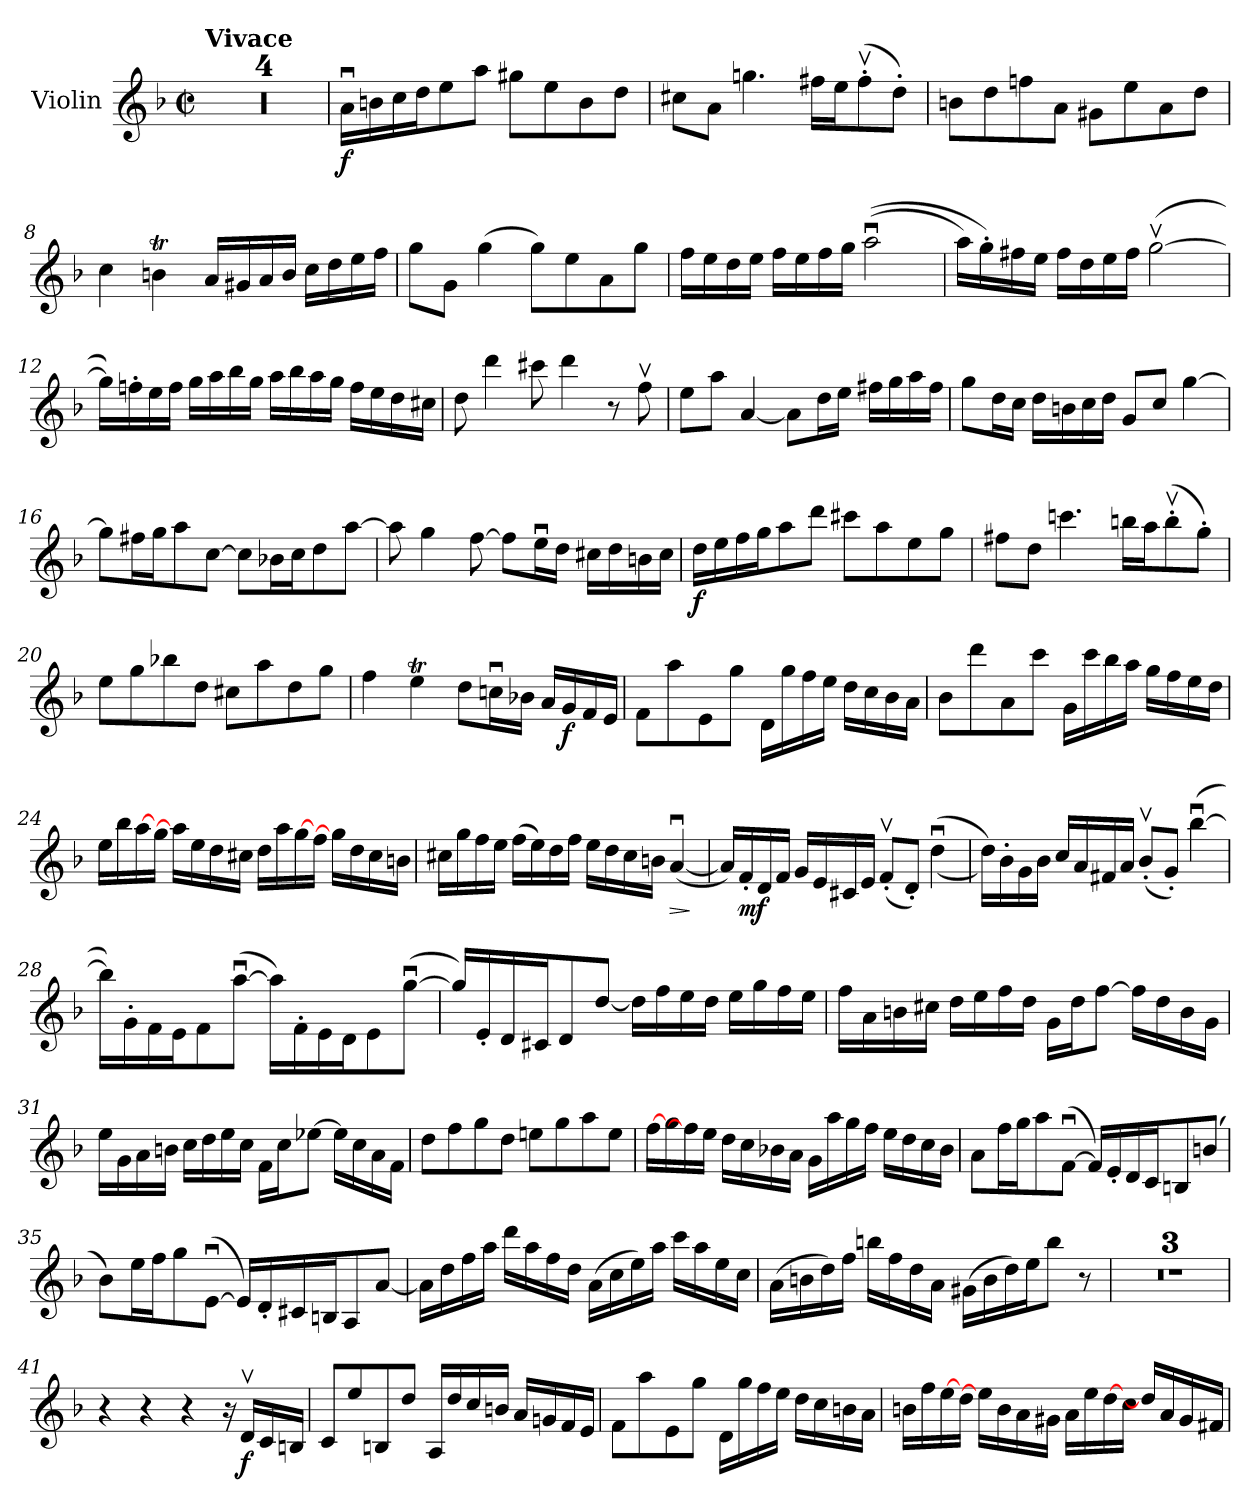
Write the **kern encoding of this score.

**kern	**dynam
*part1	*part1
*staff1	*staff1
*I"Violin	*
*I'Vln.	*
*clefG2	*
*k[b-]	*
*M2/2	*
*met(c|)	*
=1	=1
!LO:TX:a:B:t=Vivace	!
1r	.
=2	=2
1r	.
=3	=3
1r	.
!!LO:LB:g=z
=4	=4
1r	.
=5	=5
*MM85	*
!	!LO:DY:b
16au\LL	f
16bn\	.
16cc\	.
16dd\J	.
8ee\	.
8aa\J	.
8gg#X\L	.
8ee\	.
8b\	.
8dd\J	.
=6	=6
8cc#X\L	.
8a\J	.
4.ggn\	.
16ff#X\LL	.
16ee\J	.
(>8ff#v'\	.
8dd'\J)	.
!!LO:LB:g=z
=7	=7
8bn\L	.
8dd\	.
8ffn\	.
8a\J	.
8g#X\L	.
8ee\	.
8a\	.
8dd\J	.
=8	=8
4cc\	.
4bnt\	.
16a/LL	.
16g#X/	.
16a/	.
16b/JJ	.
16cc\LL	.
16dd\	.
16ee\	.
16ff\JJ	.
=9	=9
8gg\L	.
8g\J	.
(>4gg\	.
8gg\L)	.
8ee\	.
8a\	.
8gg\J	.
!!LO:LB:g=z
=10	=10
16ff\LL	.
16ee\	.
16dd\	.
16ee\JJ	.
16ff\LL	.
16ee\	.
16ff\	.
16gg\JJ	.
(>(>2aau\	.
=11	=11
16aa\LL)	.
16gg'\)	.
16ff#X\	.
16ee\JJ	.
16ff#\LL	.
16dd\	.
16ee\	.
16ff#\JJ	.
(<[2ggv\	.
=12	=12
16gg\LL])	.
16ffn'\	.
16ee\	.
16ff\JJ	.
16gg\LL	.
16aa\	.
16bb-\	.
16gg\JJ	.
16aa\LL	.
16bb-\	.
16aa\	.
16gg\JJ	.
16ff\LL	.
16ee\	.
16dd\	.
16cc#X\JJ	.
!!LO:LB:g=z
=13	=13
8dd\	.
4ddd\	.
8ccc#X\	.
4ddd\	.
8r	.
8ffv\	.
=14	=14
8ee\L	.
8aa\J	.
[4a/	.
8a\L]	.
16dd\L	.
16ee\JJ	.
16ff#X\LL	.
16gg\	.
16aa\	.
16ff#\JJ	.
=15	=15
8gg\L	.
16dd\L	.
16cc\JJ	.
16dd\LL	.
16bn\	.
16cc\	.
16dd\JJ	.
8g/L	.
8cc/J	.
[4gg\	.
!!LO:LB:g=z
=16	=16
8gg\L]	.
16ff#X\L	.
16gg\J	.
8aa\	.
[8cc\J	.
8cc\L]	.
16b-X\L	.
16cc\J	.
8dd\	.
[8aa\J	.
=17	=17
8aa\]	.
4gg\	.
[8ff\	.
8ff\L]	.
16eeu\L	.
16dd\JJ	.
16cc#X\LL	.
16dd\	.
16bn\	.
16cc#\JJ	.
=18	=18
!	!LO:DY:b
16dd\LL	f
16ee\	.
16ff\	.
16gg\J	.
8aa\	.
8ddd\J	.
8ccc#X\L	.
8aa\	.
8ee\	.
8gg\J	.
!!LO:LB:g=z
=19	=19
8ff#X\L	.
8dd\J	.
4.cccn\	.
16bbn\LL	.
16aa\J	.
(>8bbv'\	.
8gg'\J)	.
=20	=20
8ee\L	.
8gg\	.
8bb-X\	.
8dd\J	.
8cc#X\L	.
8aa\	.
8dd\	.
8gg\J	.
=21	=21
4ff\	.
4eet\	.
8dd\L	.
16ccnu\L	.
16b-X\JJ	.
16a/LL	.
!	!LO:DY:b
16g/	f
16f/	.
16e/JJ	.
!!LO:LB:g=z
=22	=22
8f\L	.
8aa\	.
8e\	.
8gg\J	.
16d\LL	.
16gg\	.
16ff\	.
16ee\JJ	.
16dd\LL	.
16cc\	.
16b-\	.
16a\JJ	.
=23	=23
8b-\L	.
8ddd\	.
8a\	.
8ccc\J	.
16g\LL	.
16ccc\	.
16bb-\	.
16aa\JJ	.
16gg\LL	.
16ff\	.
16ee\	.
16dd\JJ	.
=24	=24
16ee\LL	.
16bb-\	.
[16aa\	.
16gg\JJ	.
16aa\LL]	.
16ee\	.
16dd\	.
16cc#X\JJ	.
16dd\LL	.
16aa\	.
[16gg\	.
16ff\JJ	.
16gg\LL]	.
16dd\	.
16cc#\	.
16bn\JJ	.
!!LO:LB:g=z
=25	=25
16cc#X\LL	.
16gg\	.
16ff\	.
16ee\JJ	.
(>16ff\LL	.
16ee\)	.
16dd\	.
16ff\JJ	.
16ee\LL	.
16dd\	.
16cc#\	.
16bn\JJ	.
!	!LO:HP:b
(>[4au/	>
.	]
=26	=26
16a/LL])	.
!	!LO:DY:b
16f'/	mf
16d/	.
16f/JJ	.
16g/LL	.
16e/	.
16c#X/	.
16e/JJ	.
(<8fv'/L	.
8d'/J)	.
(>(>4ddu\	.
=27	=27
16dd\LL))	.
16b-'\	.
16g\	.
16b-\JJ	.
16cc/LL	.
16a/	.
16f#X/	.
16a/JJ	.
(<8b-v'/L	.
8g'/J)	.
(<[4bb-u\	.
!!LO:LB:g=z
=28	=28
16bb-\LL])	.
16g'\	.
16f\	.
16e\J	.
8f\	.
(<[8aau\J	.
16aa\LL])	.
16f'\	.
16e\	.
16d\J	.
8e\	.
(<[8ggu\J	.
=29	=29
16gg/LL])	.
16e'/	.
16d/	.
16c#X/J	.
8d/	.
[8dd/J	.
16dd\LL]	.
16ff\	.
16ee\	.
16dd\JJ	.
16ee\LL	.
16gg\	.
16ff\	.
16ee\JJ	.
!!LO:PB:g=z
=30	=30
16ff\LL	.
16a\	.
16bn\	.
16cc#X\JJ	.
16dd\LL	.
16ee\	.
16ff\	.
16dd\JJ	.
16g\LL	.
16dd\J	.
[8ff\J	.
16ff\LL]	.
16dd\	.
16b\	.
16g\JJ	.
=31	=31
16ee\LL	.
16g\	.
16a\	.
16bn\JJ	.
16cc\LL	.
16dd\	.
16ee\	.
16cc\JJ	.
16f\LL	.
16cc\J	.
[8ee-X\J	.
16ee-\LL]	.
16cc\	.
16a\	.
16f\JJ	.
!!LO:LB:g=z
=32	=32
8dd\L	.
8ff\	.
8gg\	.
8dd\J	.
8een\L	.
8gg\	.
8aa\	.
8ee\J	.
=33	=33
[16ff\LL	.
16gg\	.
16ff\]	.
16ee\JJ	.
16dd\LL	.
16cc\	.
16b-X\	.
16a\JJ	.
16g\LL	.
16aa\	.
16gg\	.
16ff\JJ	.
16ee\LL	.
16dd\	.
16cc\	.
16b-\JJ	.
=34	=34
8a\L	.
16ff\L	.
16gg\J	.
8aa\	.
(>[8fu\J	.
16f/LL])	.
16e'/	.
16d/	.
16c/J	.
8Bn/	.
(<8bn/J	.
!!LO:LB:g=z
=35	=35
8b-\L)	.
16ee\L	.
16ff\J	.
8gg\	.
(>[8eu\J	.
16e/LL])	.
16d'/	.
16c#X/	.
16Bn/J	.
8A/	.
[8a/J	.
=36	=36
16a\LL]	.
16dd\	.
16ff\	.
16aa\JJ	.
16ddd\LL	.
16aa\	.
16ff\	.
16dd\JJ	.
(>16a\LL	.
16cc\	.
16ee\)	.
16aa\JJ	.
16ccc\LL	.
16aa\	.
16ee\	.
16cc\JJ	.
=37	=37
(>16a\LL	.
16bn\	.
16dd\)	.
16ff\JJ	.
16bbn\LL	.
16ff\	.
16dd\	.
16a\JJ	.
(>16g#X\LL	.
16b\	.
16dd\)	.
16ee\J	.
8bb\J	.
8r	.
!!LO:LB:g=z
=38	=38
1r	.
=39	=39
1r	.
=40	=40
1r	.
!!LO:LB:g=z
=41	=41
4r	.
4r	.
4r	.
16r	.
!	!LO:DY:b
16dv/LL	f
16c/	.
16Bn/JJ	.
=42	=42
8c/L	.
8ee/	.
8Bn/	.
8dd/J	.
16A/LL	.
16dd/	.
16cc/	.
16bn/JJ	.
16a/LL	.
16gn/	.
16f/	.
16e/JJ	.
=43	=43
8f\L	.
8aa\	.
8e\	.
8gg\J	.
16d\LL	.
16gg\	.
16ff\	.
16ee\JJ	.
16dd\LL	.
16cc\	.
16bn\	.
16a\JJ	.
!!LO:LB:g=z
=44	=44
16bn\LL	.
16ff\	.
[16ee\	.
16dd\JJ	.
16ee\LL]	.
16b\	.
16a\	.
16g#X\JJ	.
16a\LL	.
16ee\	.
[16dd\	.
16cc\JJ	.
16dd/LL]	.
16a/	.
16g#/	.
16f#X/JJ	.
=	=
*-	*-
